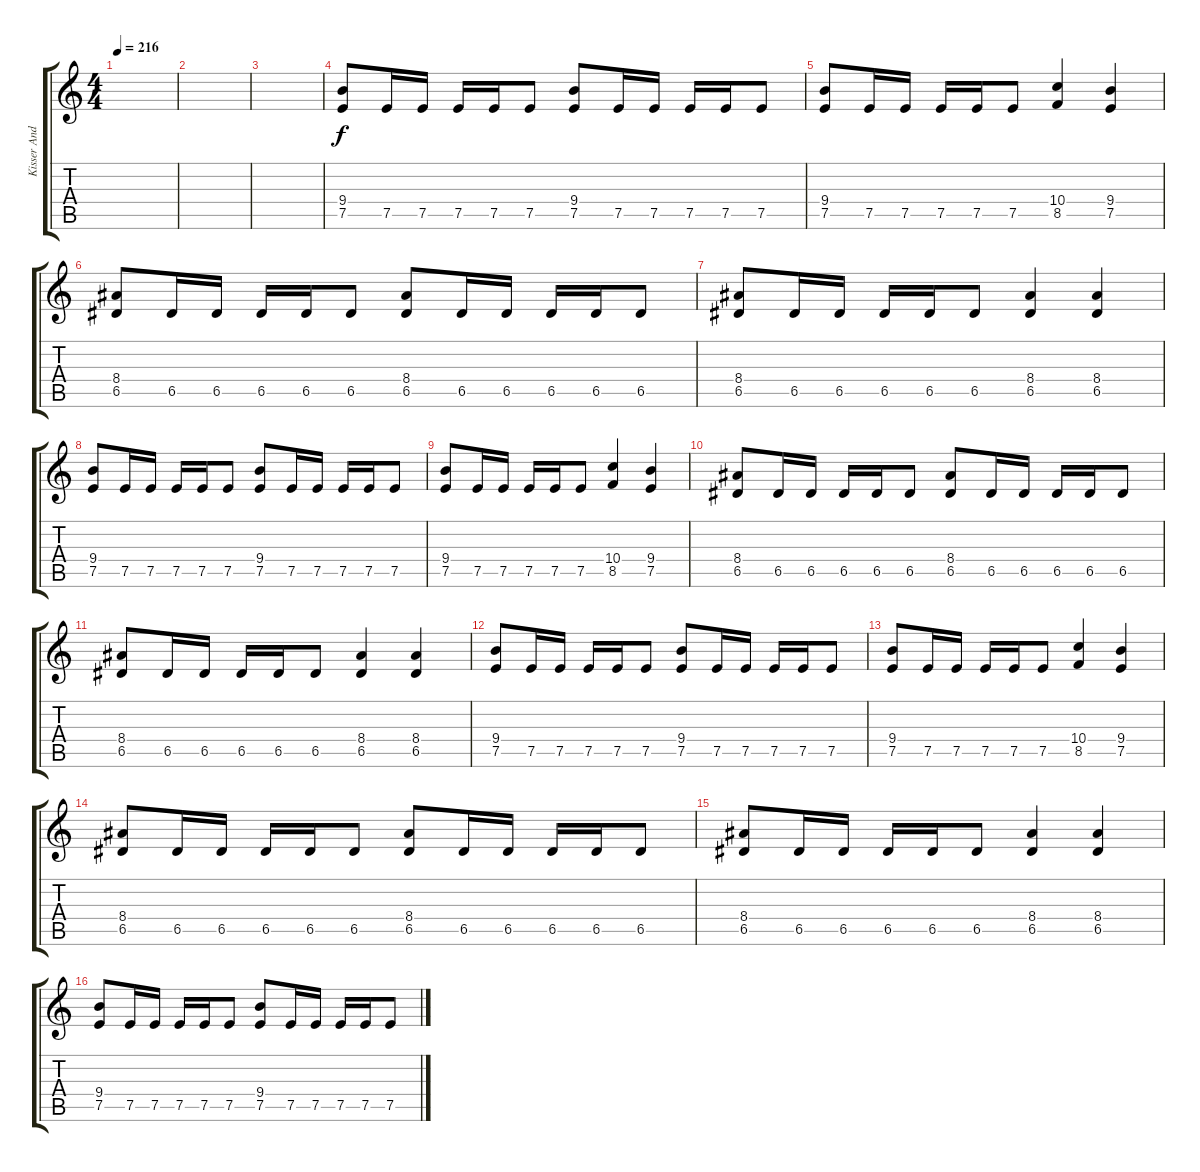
\track ("Kisser Andreas" "Kisser And") {instrument distortionguitar}
\staff {score tabs}
\tuning (E4 B3 G3 D3 A2 E2) {hide}
\ts (4 4)
\tempo 216
\clef g2
\ks c
|
|
|
(9.4 7.5).8 7.5.16 7.5.16 7.5.16 7.5.16 7.5.8 (9.4 7.5).8 7.5.16 7.5.16 7.5.16 7.5.16 7.5.8 |
(9.4 7.5).8 7.5.16 7.5.16 7.5.16 7.5.16 7.5.8 (10.4 8.5).4 (9.4 7.5).4 |
(8.4 6.5).8 6.5.16 6.5.16 6.5.16 6.5.16 6.5.8 (8.4 6.5).8 6.5.16 6.5.16 6.5.16 6.5.16 6.5.8 |
(8.4 6.5).8 6.5.16 6.5.16 6.5.16 6.5.16 6.5.8 (8.4 6.5).4 (8.4 6.5).4 |
(9.4 7.5).8 7.5.16 7.5.16 7.5.16 7.5.16 7.5.8 (9.4 7.5).8 7.5.16 7.5.16 7.5.16 7.5.16 7.5.8 |
(9.4 7.5).8 7.5.16 7.5.16 7.5.16 7.5.16 7.5.8 (10.4 8.5).4 (9.4 7.5).4 |
(8.4 6.5).8 6.5.16 6.5.16 6.5.16 6.5.16 6.5.8 (8.4 6.5).8 6.5.16 6.5.16 6.5.16 6.5.16 6.5.8 |
(8.4 6.5).8 6.5.16 6.5.16 6.5.16 6.5.16 6.5.8 (8.4 6.5).4 (8.4 6.5).4 |
(9.4 7.5).8 7.5.16 7.5.16 7.5.16 7.5.16 7.5.8 (9.4 7.5).8 7.5.16 7.5.16 7.5.16 7.5.16 7.5.8 |
(9.4 7.5).8 7.5.16 7.5.16 7.5.16 7.5.16 7.5.8 (10.4 8.5).4 (9.4 7.5).4 |
(8.4 6.5).8 6.5.16 6.5.16 6.5.16 6.5.16 6.5.8 (8.4 6.5).8 6.5.16 6.5.16 6.5.16 6.5.16 6.5.8 |
(8.4 6.5).8 6.5.16 6.5.16 6.5.16 6.5.16 6.5.8 (8.4 6.5).4 (8.4 6.5).4 |
(9.4 7.5).8 7.5.16 7.5.16 7.5.16 7.5.16 7.5.8 (9.4 7.5).8 7.5.16 7.5.16 7.5.16 7.5.16 7.5.8
